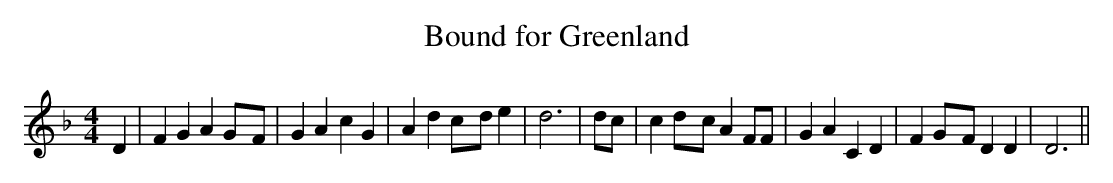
X:1
T:Bound for Greenland
M:4/4
L:1/4
K:F
 D| F G AG/2-F/2| G A c G| A dc/2-d/2 e| d3| d/2c/2| cd/2-c/2 A F/2F/2|\
 G A C D| FG/2-F/2 D D| D3||
